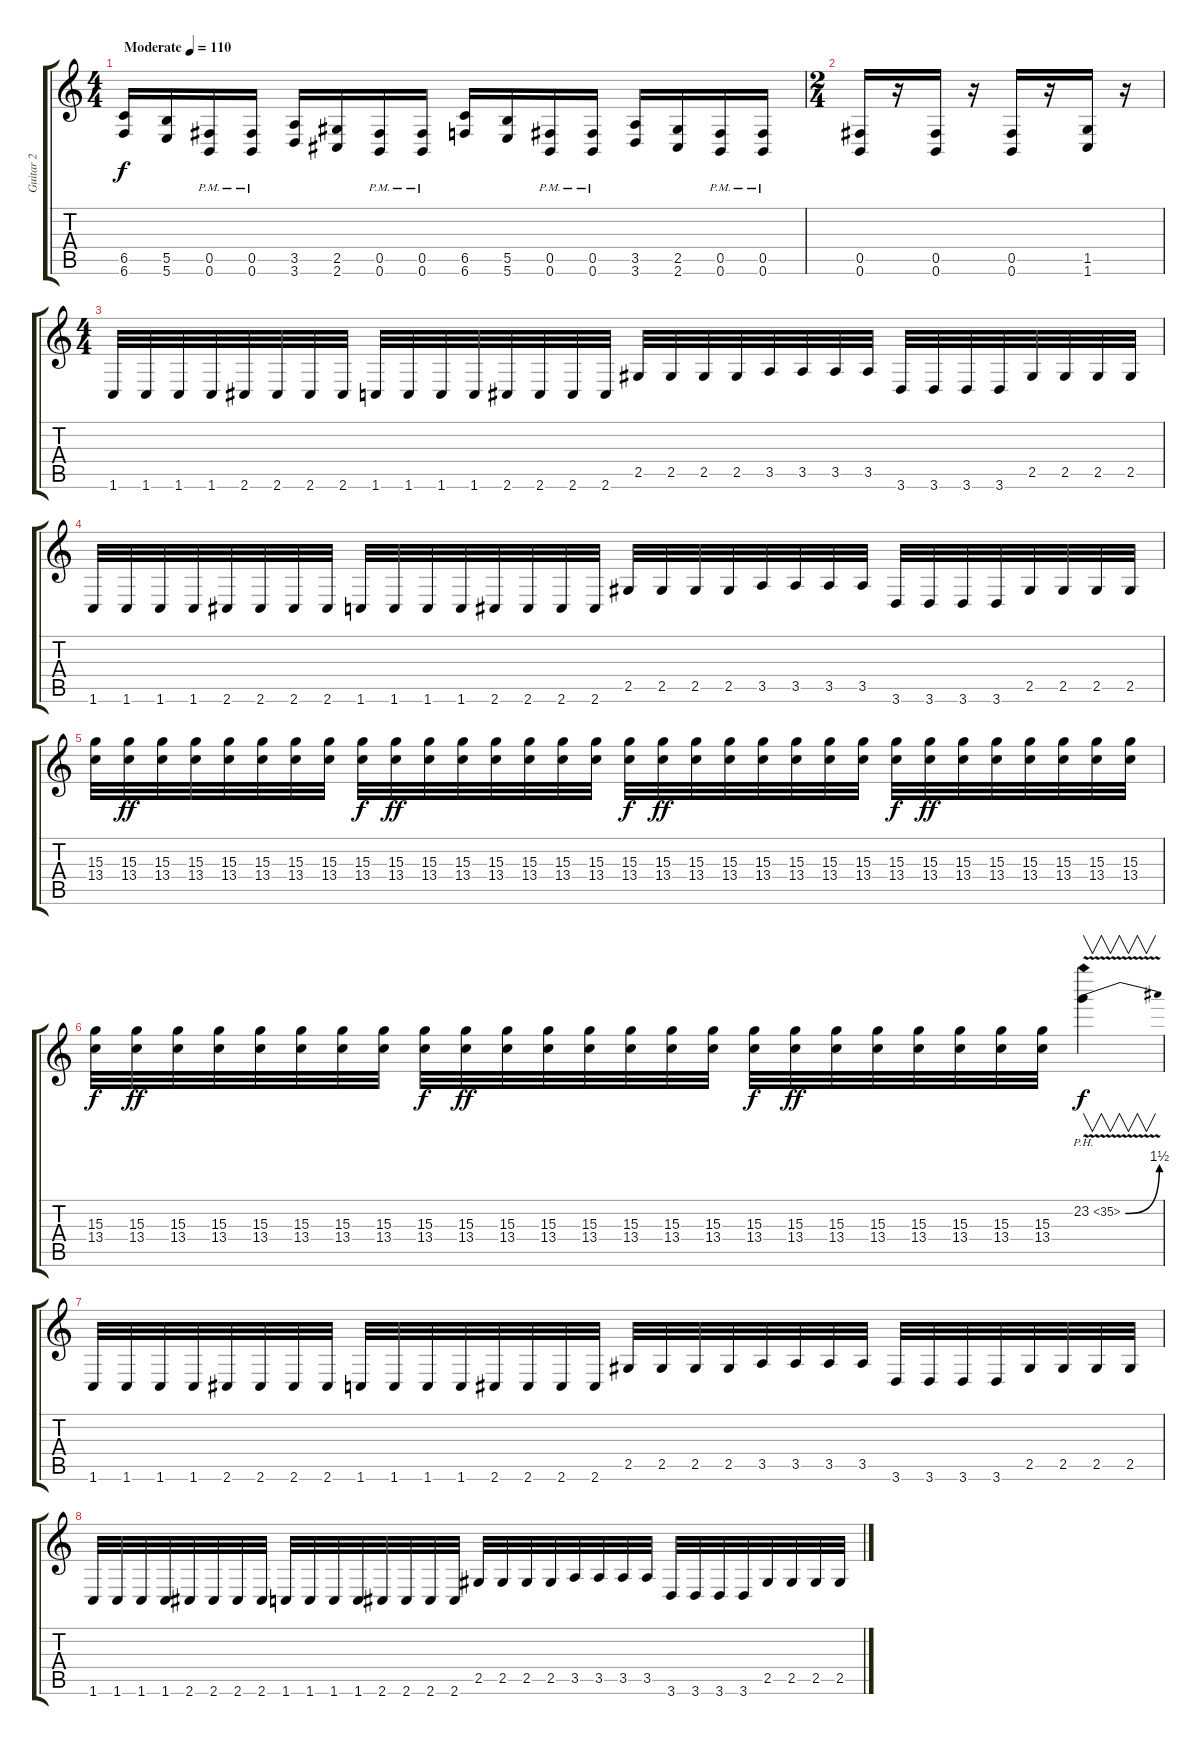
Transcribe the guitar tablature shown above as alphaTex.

\track ("Guitar 2" "Guitar 2") {instrument distortionguitar}
\staff {score tabs}
\tuning (Db4 Ab3 E3 B2 Gb2 B1) {hide}
\ts (4 4)
\tempo (110 "Moderate")
\clef g2
\ks c
(6.5 6.6).16{dy f instrument distortionguitar} (5.5 5.6).16 (0.5{pm} 0.6{pm}).16 (0.5{pm} 0.6{pm}).16 (3.5 3.6).16 (2.5 2.6).16 (0.5{pm} 0.6{pm}).16 (0.5{pm} 0.6{pm}).16 (6.5 6.6).16 (5.5 5.6).16 (0.5{pm} 0.6{pm}).16 (0.5{pm} 0.6{pm}).16 (3.5 3.6).16 (2.5 2.6).16 (0.5{pm} 0.6{pm}).16 (0.5{pm} 0.6{pm}).16 |
\ts (2 4)
(0.5 0.6).16 r.16 (0.5 0.6).16 r.16 (0.5 0.6).16 r.16 (1.5 1.6).16 r.16 |
\ts (4 4)
1.6.32 1.6.32 1.6.32 1.6.32 2.6.32 2.6.32 2.6.32 2.6.32 1.6.32 1.6.32 1.6.32 1.6.32 2.6.32 2.6.32 2.6.32 2.6.32 2.5.32 2.5.32 2.5.32 2.5.32 3.5.32 3.5.32 3.5.32 3.5.32 3.6.32 3.6.32 3.6.32 3.6.32 2.5.32 2.5.32 2.5.32 2.5.32 |
1.6.32 1.6.32 1.6.32 1.6.32 2.6.32 2.6.32 2.6.32 2.6.32 1.6.32 1.6.32 1.6.32 1.6.32 2.6.32 2.6.32 2.6.32 2.6.32 2.5.32 2.5.32 2.5.32 2.5.32 3.5.32 3.5.32 3.5.32 3.5.32 3.6.32 3.6.32 3.6.32 3.6.32 2.5.32 2.5.32 2.5.32 2.5.32 |
(15.3 13.4).32 (15.3 13.4).32{dy ff} (15.3 13.4).32 (15.3 13.4).32 (15.3 13.4).32 (15.3 13.4).32 (15.3 13.4).32 (15.3 13.4).32 (15.3 13.4).32{dy f} (15.3 13.4).32{dy ff} (15.3 13.4).32 (15.3 13.4).32 (15.3 13.4).32 (15.3 13.4).32 (15.3 13.4).32 (15.3 13.4).32 (15.3 13.4).32{dy f} (15.3 13.4).32{dy ff} (15.3 13.4).32 (15.3 13.4).32 (15.3 13.4).32 (15.3 13.4).32 (15.3 13.4).32 (15.3 13.4).32 (15.3 13.4).32{dy f} (15.3 13.4).32{dy ff} (15.3 13.4).32 (15.3 13.4).32 (15.3 13.4).32 (15.3 13.4).32 (15.3 13.4).32 (15.3 13.4).32 |
(15.3 13.4).32{dy f} (15.3 13.4).32{dy ff} (15.3 13.4).32 (15.3 13.4).32 (15.3 13.4).32 (15.3 13.4).32 (15.3 13.4).32 (15.3 13.4).32 (15.3 13.4).32{dy f} (15.3 13.4).32{dy ff} (15.3 13.4).32 (15.3 13.4).32 (15.3 13.4).32 (15.3 13.4).32 (15.3 13.4).32 (15.3 13.4).32 (15.3 13.4).32{dy f} (15.3 13.4).32{dy ff} (15.3 13.4).32 (15.3 13.4).32 (15.3 13.4).32 (15.3 13.4).32 (15.3 13.4).32 (15.3 13.4).32 23.2{be (bend 0 0 60 6) ph 12 v}.4{v dy f} |
1.6.32 1.6.32 1.6.32 1.6.32 2.6.32 2.6.32 2.6.32 2.6.32 1.6.32 1.6.32 1.6.32 1.6.32 2.6.32 2.6.32 2.6.32 2.6.32 2.5.32 2.5.32 2.5.32 2.5.32 3.5.32 3.5.32 3.5.32 3.5.32 3.6.32 3.6.32 3.6.32 3.6.32 2.5.32 2.5.32 2.5.32 2.5.32 |
1.6.32 1.6.32 1.6.32 1.6.32 2.6.32 2.6.32 2.6.32 2.6.32 1.6.32 1.6.32 1.6.32 1.6.32 2.6.32 2.6.32 2.6.32 2.6.32 2.5.32 2.5.32 2.5.32 2.5.32 3.5.32 3.5.32 3.5.32 3.5.32 3.6.32 3.6.32 3.6.32 3.6.32 2.5.32 2.5.32 2.5.32 2.5.32
